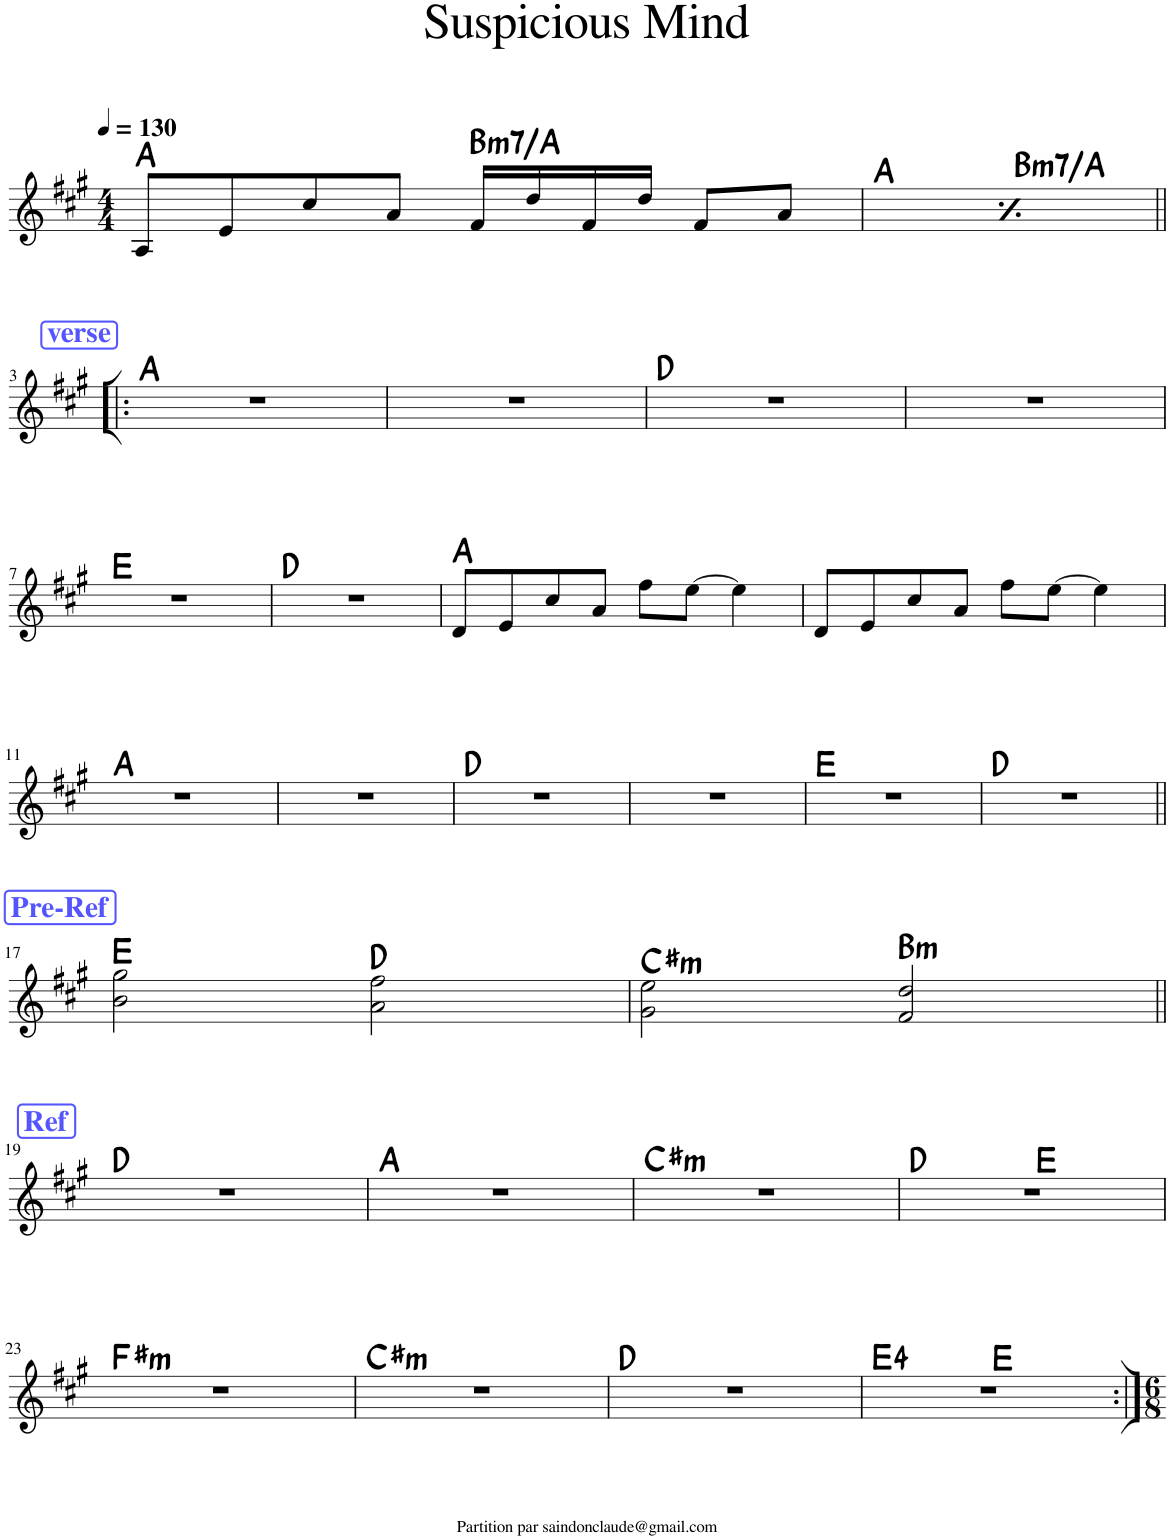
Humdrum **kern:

**kern	**harte
*part1	*part1
*staff1	*
*I"Piano	*
*I'Pno.	*
*clefG2	*
*k[f#c#g#]	*
*M4/4	*
*MM130	*
=1	=1
8A/L	A:maj
8e/	.
8cc#/	.
8a/J	.
!	!LO:H:kt=m7
16f#/LL	B:min7/b7
16dd/	.
16f#/	.
16dd/JJ	.
8f#/L	.
8a/J	.
=2	=2
*MM130	*
8A/L	A:maj
8e/	.
8cc#/	.
8a/J	.
!	!LO:H:kt=m7
16f#/LL	B:min7/b7
16dd/	.
16f#/	.
16dd/JJ	.
8f#/L	.
8a/J	.
!!LO:LB:g=z
!!LO:REH:place=s1:a:B:cj:color=#5555FF:fs=14:t=verse
=3!|:	=3!|:
1r	A:maj
=4	=4
1r	.
=5	=5
1r	D:maj
=6	=6
1r	.
!!LO:LB:g=z
=7	=7
1r	E:maj
=8	=8
1r	D:maj
=9	=9
8d/L	A:maj
8e/	.
8cc#/	.
8a/J	.
8ff#\L	.
[8ee\J	.
4ee\]	.
=10	=10
8d/L	.
8e/	.
8cc#/	.
8a/J	.
8ff#\L	.
[8ee\J	.
4ee\]	.
!!LO:LB:g=z
=11	=11
1r	A:maj
=12	=12
1r	.
=13	=13
1r	D:maj
=14	=14
1r	.
=15	=15
1r	E:maj
=16	=16
1r	D:maj
!!LO:LB:g=z
!!LO:REH:place=s1:a:B:cj:color=#5555FF:fs=14:t=Pre-Ref
=17||	=17||
2b\ 2gg#\	E:maj
2a\ 2ff#\	D:maj
=18	=18
!	!LO:H:kt=m
2g#\ 2ee\	C#:min
!	!LO:H:kt=m
2f#/ 2dd/	B:min
!!LO:LB:g=z
!!LO:REH:place=s1:a:B:cj:color=#5555FF:fs=14:t=Ref
=19||	=19||
1r	D:maj
=20	=20
1r	A:maj
=21	=21
!	!LO:H:kt=m
1r	C#:min
=22	=22
*^	*
1r	2ryy	D:maj
.	2ryy	E:maj
!!LO:LB:g=z	!!
=23	=23	=23
!	!	!LO:H:kt=m
*v	*v	*
1r	F#:min
=24	=24
!	!LO:H:kt=m
1r	C#:min
=25	=25
1r	D:maj
=26	=26
*^	*
1r	2ryy	E:maj(4)
.	2ryy	E:maj
*v	*v	*
=:|!	=:|!
*-	*-
